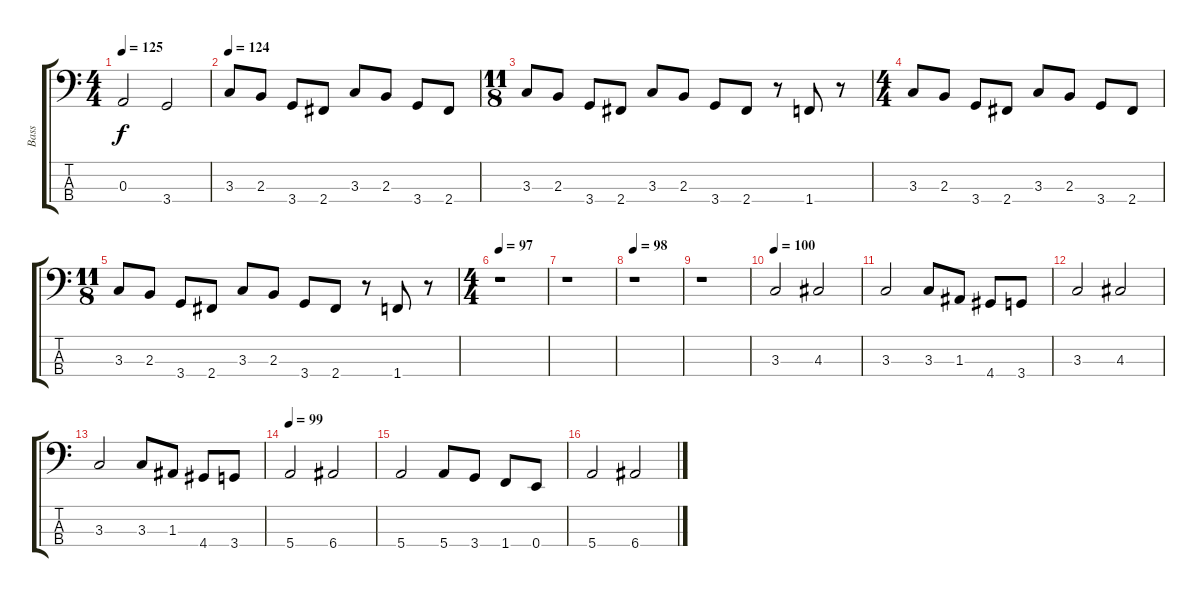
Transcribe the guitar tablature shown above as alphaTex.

\track ("Bass" "Bass") {instrument electricbassfinger}
\staff {score tabs}
\tuning (G2 D2 A1 E1) {hide}
\ts (4 4)
\tempo 125
\clef f4
\ks c
0.3.2{dy f} 3.4.2 |
\tempo 124
3.3.8 2.3.8 3.4.8 2.4.8 3.3.8 2.3.8 3.4.8 2.4.8 |
\ts (11 8)
3.3.8 2.3.8 3.4.8 2.4.8 3.3.8 2.3.8 3.4.8 2.4.8 r.8 1.4.8 r.8 |
\ts (4 4)
3.3.8 2.3.8 3.4.8 2.4.8 3.3.8 2.3.8 3.4.8 2.4.8 |
\ts (11 8)
3.3.8 2.3.8 3.4.8 2.4.8 3.3.8 2.3.8 3.4.8 2.4.8 r.8 1.4.8 r.8 |
\ts (4 4)
\tempo 97
r.1 |
r.1 |
\tempo 98
r.1 |
r.1 |
\tempo 100
3.3.2 4.3.2 |
3.3.2 3.3.8 1.3.8 4.4.8 3.4.8 |
3.3.2 4.3.2 |
3.3.2 3.3.8 1.3.8 4.4.8 3.4.8 |
\tempo 99
5.4.2 6.4.2 |
5.4.2 5.4.8 3.4.8 1.4.8 0.4.8 |
5.4.2 6.4.2
